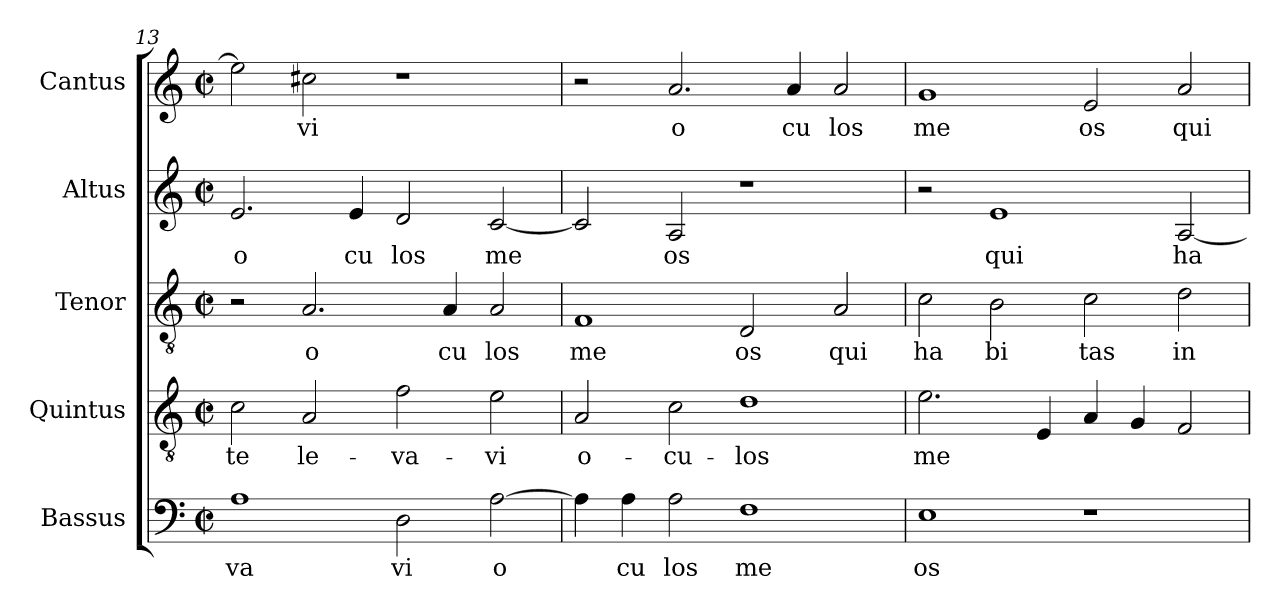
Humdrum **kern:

**kern	**text	**kern	**text	**kern	**text	**kern	**text	**kern	**text
*part5	*part5	*part4	*part4	*part3	*part3	*part2	*part2	*part1	*part1
*staff5	*staff5	*staff4	*staff4	*staff3	*staff3	*staff2	*staff2	*staff1	*staff1
*I"Bassus	*	*I"Quintus	*	*I"Tenor	*	*I"Altus	*	*I"Cantus	*
*clefF4	*	*clefGv2	*	*clefGv2	*	*clefG2	*	*clefG2	*
*k[]	*	*k[]	*	*k[]	*	*k[]	*	*k[]	*
*C:	*	*C:	*	*C:	*	*C:	*	*C:	*
*M2/2	*	*M2/2	*	*M2/2	*	*M2/2	*	*M2/2	*
*met(c|)	*	*met(c|)	*	*met(c|)	*	*met(c|)	*	*met(c|)	*
=13	=13	=13	=13	=13	=13	=13	=13	=13	=13
!	!LO:LY:b:cj	!	!LO:LY:b:cj	!	!	!	!LO:LY:b:cj	!	!LO:LY:b:cj
1A	va	2c\	te	2r	.	2.e/	o	2ee\]	.
!	!	!	!LO:LY:b:cj	!	!LO:LY:b:cj	!	!	!	!LO:LY:b:cj
.	.	2A/	le-	2.A/	o	.	.	2cc#X\	vi
!	!	!	!	!	!	!	!LO:LY:b:cj	!	!
.	.	.	.	.	.	4e/	cu	.	.
!	!LO:LY:b:cj	!	!LO:LY:b:cj	!	!	!	!LO:LY:b:cj	!	!
2D\	vi	2f\	-va-	.	.	2d/	los	1r	.
!	!	!	!	!	!LO:LY:b:cj	!	!	!	!
.	.	.	.	4A/	cu	.	.	.	.
!	!LO:LY:b:cj	!	!LO:LY:b:cj	!	!LO:LY:b:cj	!	!LO:LY:b:cj	!	!
[>2A\	o	2e\	-vi	2A/	los	[<2c/	me	.	.
=14	=14	=14	=14	=14	=14	=14	=14	=14	=14
!	!LO:LY:b:cj	!	!LO:LY:b:cj	!	!LO:LY:b:cj	!	!LO:LY:b:cj	!	!
4A\]	.	2A/	o-	1F	me	2c/]	.	2r	.
!	!LO:LY:b:cj	!	!	!	!	!	!	!	!
4A\	cu	.	.	.	.	.	.	.	.
!	!LO:LY:b:cj	!	!LO:LY:b:cj	!	!	!	!LO:LY:b:cj	!	!LO:LY:b:cj
2A\	los	2c\	-cu-	.	.	2A/	os	2.a/	o
!	!LO:LY:b:cj	!	!LO:LY:b:cj	!	!LO:LY:b:cj	!	!	!	!
1F	me	1d	-los	2D/	os	1r	.	.	.
!	!	!	!	!	!	!	!	!	!LO:LY:b:cj
.	.	.	.	.	.	.	.	4a/	cu
!	!	!	!	!	!LO:LY:b:cj	!	!	!	!LO:LY:b:cj
.	.	.	.	2A/	qui	.	.	2a/	los
=15	=15	=15	=15	=15	=15	=15	=15	=15	=15
!	!LO:LY:b:cj	!	!LO:LY:b:cj	!	!LO:LY:b:cj	!	!	!	!LO:LY:b:cj
1E	os	2.e\	me-	2c\	ha	2r	.	1g	me
!	!	!	!	!	!LO:LY:b:cj	!	!LO:LY:b:cj	!	!
.	.	.	.	2B\	bi	1e	qui	.	.
!	!	!	!LO:LY:b:cj	!	!	!	!	!	!
.	.	4E/	--	.	.	.	.	.	.
!	!	!	!LO:LY:b:cj	!	!LO:LY:b:cj	!	!	!	!LO:LY:b:cj
1r	.	4A/	--	2c\	tas	.	.	2e/	os
!	!	!	!LO:LY:b:cj	!	!	!	!	!	!
.	.	4G/	--	.	.	.	.	.	.
!	!	!	!LO:LY:b:cj	!	!LO:LY:b:cj	!	!LO:LY:b:cj	!	!LO:LY:b:cj
.	.	2F/	--	2d\	in	[>2A/	ha	2a/	qui
=	=	=	=	=	=	=	=	=	=
*-	*-	*-	*-	*-	*-	*-	*-	*-	*-
